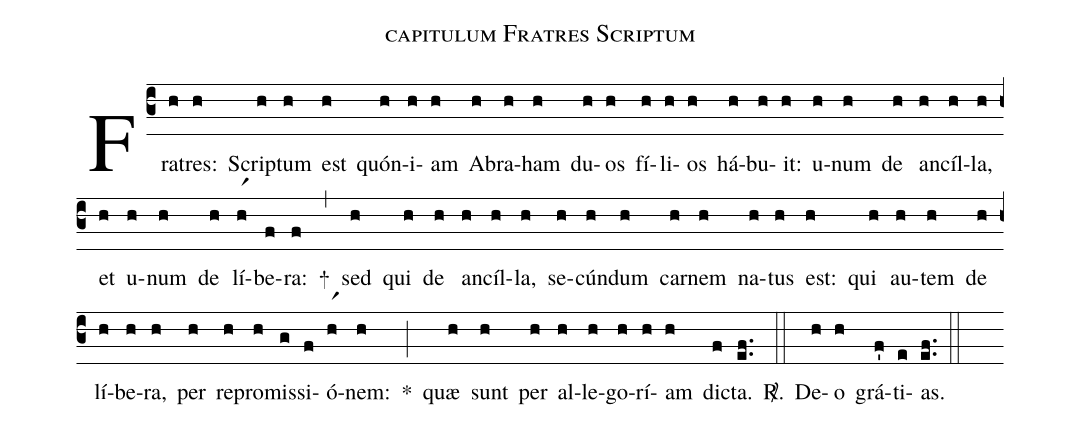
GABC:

name: capitulum Fratres Scriptum;
%%
(c3)
Fra(h)tres:(h) Scrip(h)tum(h) est(h) quón(h)i(h)am(h) A(h)bra(h)ham(h) du(h)os(h) fí(h)li(h)os(h) há(h)bu(h)it:(h) u(h)num(h) de(h) an(h)cíl(h)la,(h) et(h) u(h)num(h) de(h) lí(hr1)be(f)ra:(f) +(,)
sed(h) qui(h) de(h) an(h)cíl(h)la,(h) se(h)cún(h)dum(h) car(h)nem(h) na(h)tus(h) est:(h) qui(h) au(h)tem(h) de(h) lí(h)be(h)ra,(h) per(h) re(h)pro(h)mis(g)si(f)ó(hr1)nem:(h) *(;)
quæ(h) sunt(h) per(h) al(h)le(h)go(h)rí(h)am(h) dic(f)ta.(e.f.) <sp>R/</sp>.(::)
De(h)o(h) grá(f')ti(e)as.(e.f.) (::)
